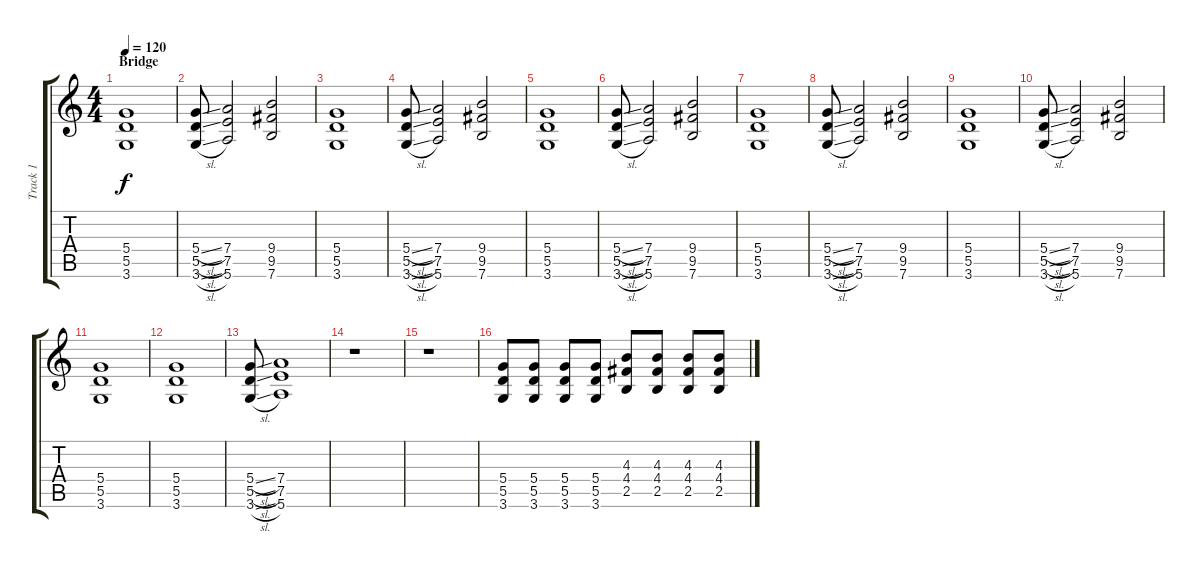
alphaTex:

\track ("Track 1" "Track 1") {instrument overdrivenguitar}
\staff {score tabs}
\tuning (E4 B3 G3 D3 A2 E2) {hide}
\ts (4 4)
\section ("" "Bridge")
\tempo 120
\clef g2
\ks c
(5.4 5.5 3.6).1{dy f} |
(5.4{sl} 5.5{sl} 3.6{sl}).8 (7.4 7.5 5.6).2 (9.4 9.5 7.6).2 |
(5.4 5.5 3.6).1 |
(5.4{sl} 5.5{sl} 3.6{sl}).8 (7.4 7.5 5.6).2 (9.4 9.5 7.6).2 |
(5.4 5.5 3.6).1 |
(5.4{sl} 5.5{sl} 3.6{sl}).8 (7.4 7.5 5.6).2 (9.4 9.5 7.6).2 |
(5.4 5.5 3.6).1 |
(5.4{sl} 5.5{sl} 3.6{sl}).8 (7.4 7.5 5.6).2 (9.4 9.5 7.6).2 |
(5.4 5.5 3.6).1 |
(5.4{sl} 5.5{sl} 3.6{sl}).8 (7.4 7.5 5.6).2 (9.4 9.5 7.6).2 |
(5.4 5.5 3.6).1 |
(5.4 5.5 3.6).1 |
(5.4{sl} 5.5{sl} 3.6{sl}).8 (7.4 7.5 5.6).1 |
r.1 |
r.1 |
(5.4 5.5 3.6).8 (5.4 5.5 3.6).8 (5.4 5.5 3.6).8 (5.4 5.5 3.6).8 (4.3 4.4 2.5).8 (4.3 4.4 2.5).8 (4.3 4.4 2.5).8 (4.3 4.4 2.5).8
